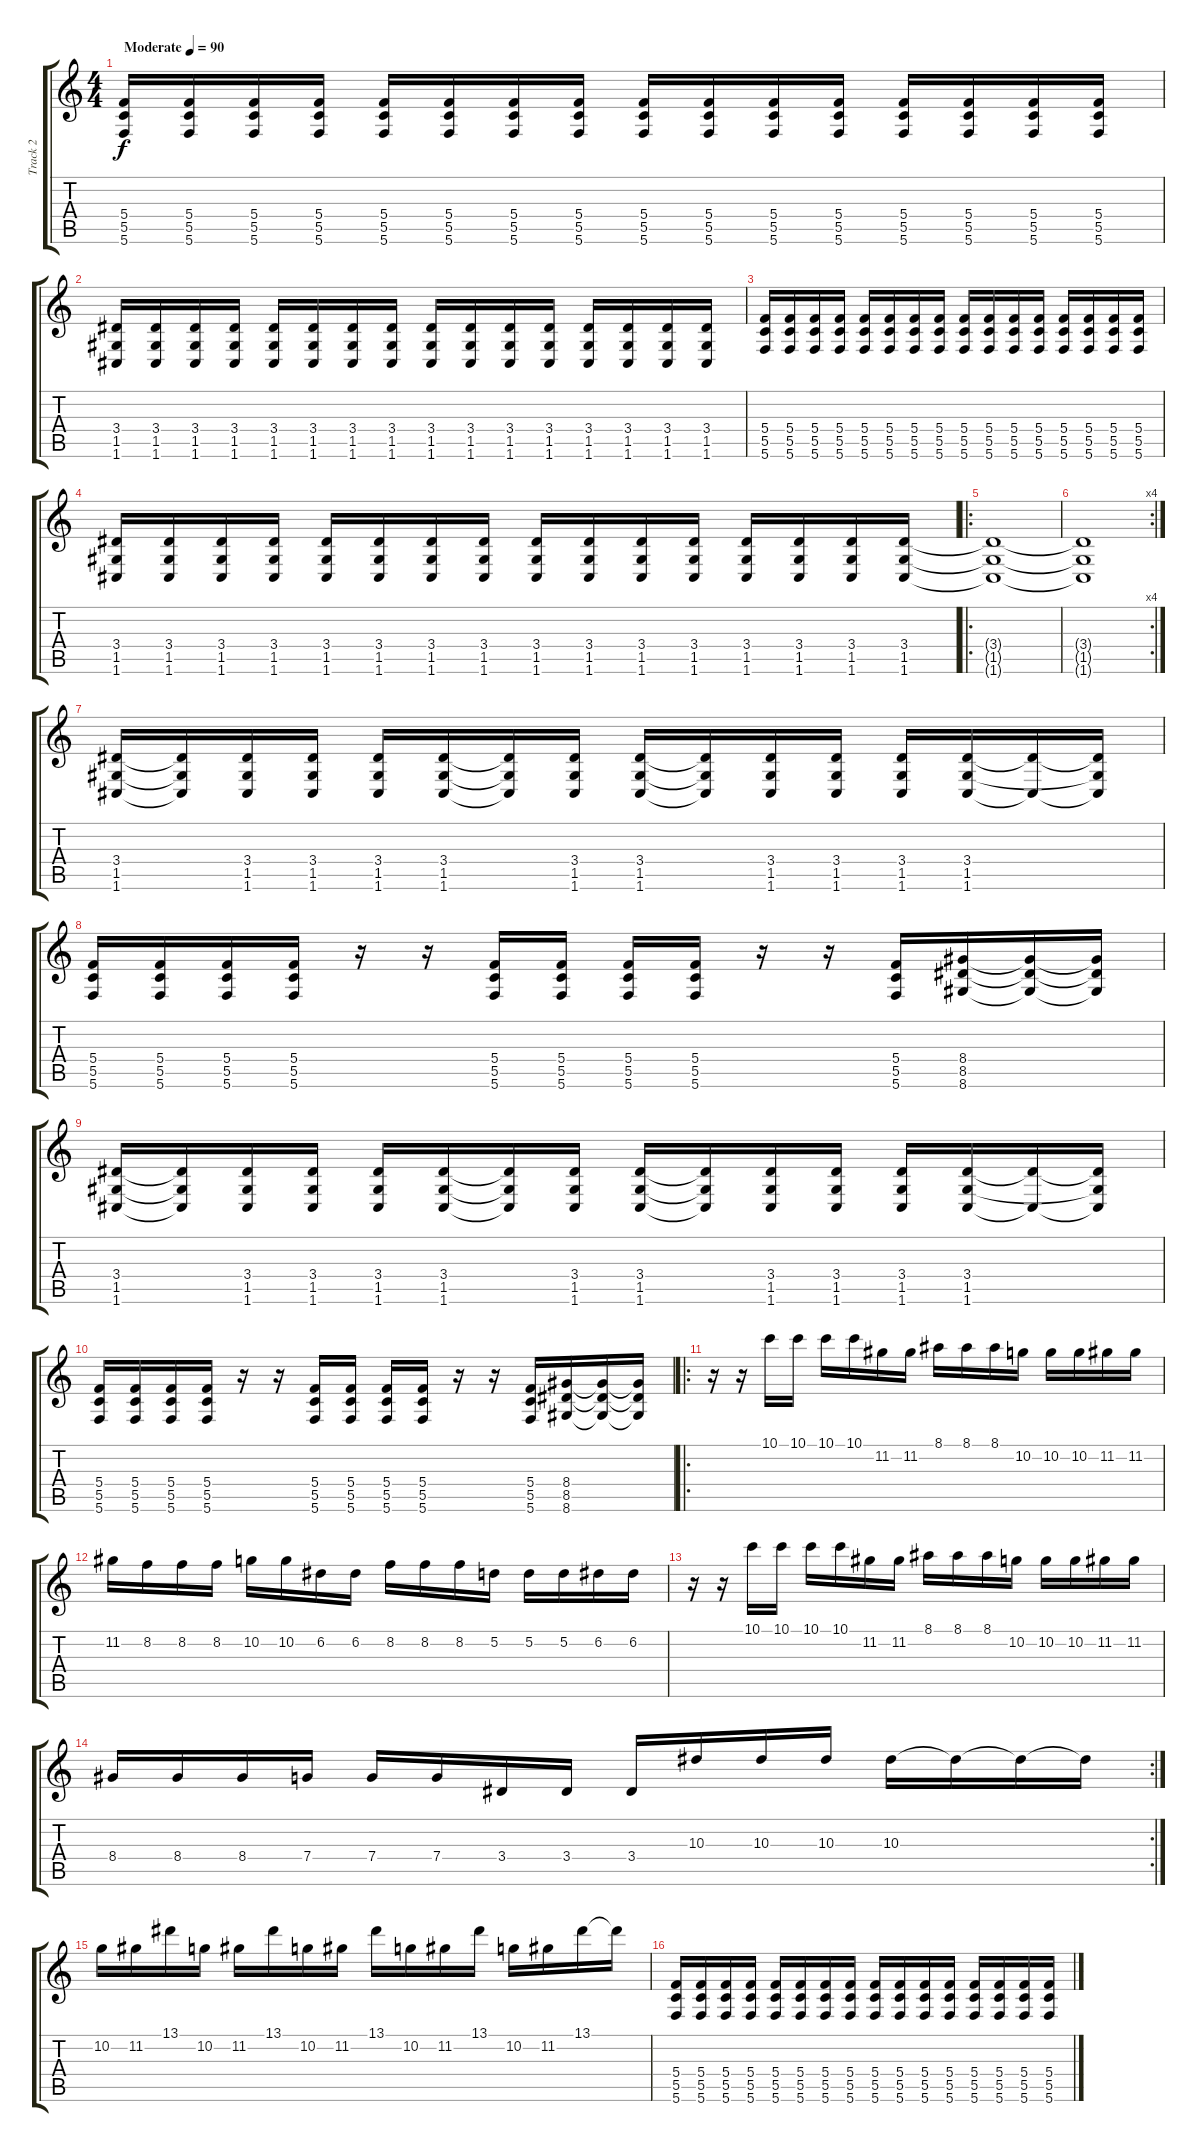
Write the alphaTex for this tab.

\track ("Track 2" "Track 2") {instrument overdrivenguitar}
\staff {score tabs}
\tuning (D4 A3 F3 C3 G2 C2) {hide}
\ts (4 4)
\tempo (90 "Moderate")
\clef g2
\ks c
(5.4 5.5 5.6).16{dy f instrument overdrivenguitar} (5.4 5.5 5.6).16 (5.4 5.5 5.6).16 (5.4 5.5 5.6).16 (5.4 5.5 5.6).16 (5.4 5.5 5.6).16 (5.4 5.5 5.6).16 (5.4 5.5 5.6).16 (5.4 5.5 5.6).16 (5.4 5.5 5.6).16 (5.4 5.5 5.6).16 (5.4 5.5 5.6).16 (5.4 5.5 5.6).16 (5.4 5.5 5.6).16 (5.4 5.5 5.6).16 (5.4 5.5 5.6).16 |
(3.4 1.5 1.6).16 (3.4 1.5 1.6).16 (3.4 1.5 1.6).16 (3.4 1.5 1.6).16 (3.4 1.5 1.6).16 (3.4 1.5 1.6).16 (3.4 1.5 1.6).16 (3.4 1.5 1.6).16 (3.4 1.5 1.6).16 (3.4 1.5 1.6).16 (3.4 1.5 1.6).16 (3.4 1.5 1.6).16 (3.4 1.5 1.6).16 (3.4 1.5 1.6).16 (3.4 1.5 1.6).16 (3.4 1.5 1.6).16 |
(5.4 5.5 5.6).16 (5.4 5.5 5.6).16 (5.4 5.5 5.6).16 (5.4 5.5 5.6).16 (5.4 5.5 5.6).16 (5.4 5.5 5.6).16 (5.4 5.5 5.6).16 (5.4 5.5 5.6).16 (5.4 5.5 5.6).16 (5.4 5.5 5.6).16 (5.4 5.5 5.6).16 (5.4 5.5 5.6).16 (5.4 5.5 5.6).16 (5.4 5.5 5.6).16 (5.4 5.5 5.6).16 (5.4 5.5 5.6).16 |
(3.4 1.5 1.6).16 (3.4 1.5 1.6).16 (3.4 1.5 1.6).16 (3.4 1.5 1.6).16 (3.4 1.5 1.6).16 (3.4 1.5 1.6).16 (3.4 1.5 1.6).16 (3.4 1.5 1.6).16 (3.4 1.5 1.6).16 (3.4 1.5 1.6).16 (3.4 1.5 1.6).16 (3.4 1.5 1.6).16 (3.4 1.5 1.6).16 (3.4 1.5 1.6).16 (3.4 1.5 1.6).16 (3.4 1.5 1.6).16 |
\ro
(3.4{t} 1.5{t} 1.6{t}).1 |
\rc 4
(3.4{t} 1.5{t} 1.6{t}).1 |
(3.4 1.5 1.6).16 (3.4{t} 1.5{t} 1.6{t}).16 (3.4 1.5 1.6).16 (3.4 1.5 1.6).16 (3.4 1.5 1.6).16 (3.4 1.5 1.6).16 (3.4{t} 1.5{t} 1.6{t}).16 (3.4 1.5 1.6).16 (3.4 1.5 1.6).16 (3.4{t} 1.5{t} 1.6{t}).16 (3.4 1.5 1.6).16 (3.4 1.5 1.6).16 (3.4 1.5 1.6).16 (3.4 1.5 1.6).16 (3.4{t} 1.6{t}).16 (3.4{t} 1.5{t} 1.6{t}).16 |
(5.4 5.5 5.6).16 (5.4 5.5 5.6).16 (5.4 5.5 5.6).16 (5.4 5.5 5.6).16 r.16 r.16 (5.4 5.5 5.6).16 (5.4 5.5 5.6).16 (5.4 5.5 5.6).16 (5.4 5.5 5.6).16 r.16 r.16 (5.4 5.5 5.6).16 (8.4 8.5 8.6).16 (8.4{t} 8.5{t} 8.6{t}).16 (8.4{t} 8.5{t} 8.6{t}).16 |
(3.4 1.5 1.6).16 (3.4{t} 1.5{t} 1.6{t}).16 (3.4 1.5 1.6).16 (3.4 1.5 1.6).16 (3.4 1.5 1.6).16 (3.4 1.5 1.6).16 (3.4{t} 1.5{t} 1.6{t}).16 (3.4 1.5 1.6).16 (3.4 1.5 1.6).16 (3.4{t} 1.5{t} 1.6{t}).16 (3.4 1.5 1.6).16 (3.4 1.5 1.6).16 (3.4 1.5 1.6).16 (3.4 1.5 1.6).16 (3.4{t} 1.6{t}).16 (3.4{t} 1.5{t} 1.6{t}).16 |
(5.4 5.5 5.6).16 (5.4 5.5 5.6).16 (5.4 5.5 5.6).16 (5.4 5.5 5.6).16 r.16 r.16 (5.4 5.5 5.6).16 (5.4 5.5 5.6).16 (5.4 5.5 5.6).16 (5.4 5.5 5.6).16 r.16 r.16 (5.4 5.5 5.6).16 (8.4 8.5 8.6).16 (8.4{t} 8.5{t} 8.6{t}).16 (8.4{t} 8.5{t} 8.6{t}).16 |
\ro
r.16 r.16 10.1.16 10.1.16 10.1.16 10.1.16 11.2.16 11.2.16 8.1.16 8.1.16 8.1.16 10.2.16 10.2.16 10.2.16 11.2.16 11.2.16 |
11.2.16 8.2.16 8.2.16 8.2.16 10.2.16 10.2.16 6.2.16 6.2.16 8.2.16 8.2.16 8.2.16 5.2.16 5.2.16 5.2.16 6.2.16 6.2.16 |
r.16 r.16 10.1.16 10.1.16 10.1.16 10.1.16 11.2.16 11.2.16 8.1.16 8.1.16 8.1.16 10.2.16 10.2.16 10.2.16 11.2.16 11.2.16 |
\rc 2
8.4.16 8.4.16 8.4.16 7.4.16 7.4.16 7.4.16 3.4.16 3.4.16 3.4.16 10.3.16 10.3.16 10.3.16 10.3.16 10.3{t}.16 10.3{t}.16 10.3{t}.16 |
10.2.16 11.2.16 13.1.16 10.2.16 11.2.16 13.1.16 10.2.16 11.2.16 13.1.16 10.2.16 11.2.16 13.1.16 10.2.16 11.2.16 13.1.16 13.1{t}.16 |
(5.4 5.5 5.6).16 (5.4 5.5 5.6).16 (5.4 5.5 5.6).16 (5.4 5.5 5.6).16 (5.4 5.5 5.6).16 (5.4 5.5 5.6).16 (5.4 5.5 5.6).16 (5.4 5.5 5.6).16 (5.4 5.5 5.6).16 (5.4 5.5 5.6).16 (5.4 5.5 5.6).16 (5.4 5.5 5.6).16 (5.4 5.5 5.6).16 (5.4 5.5 5.6).16 (5.4 5.5 5.6).16 (5.4 5.5 5.6).16
